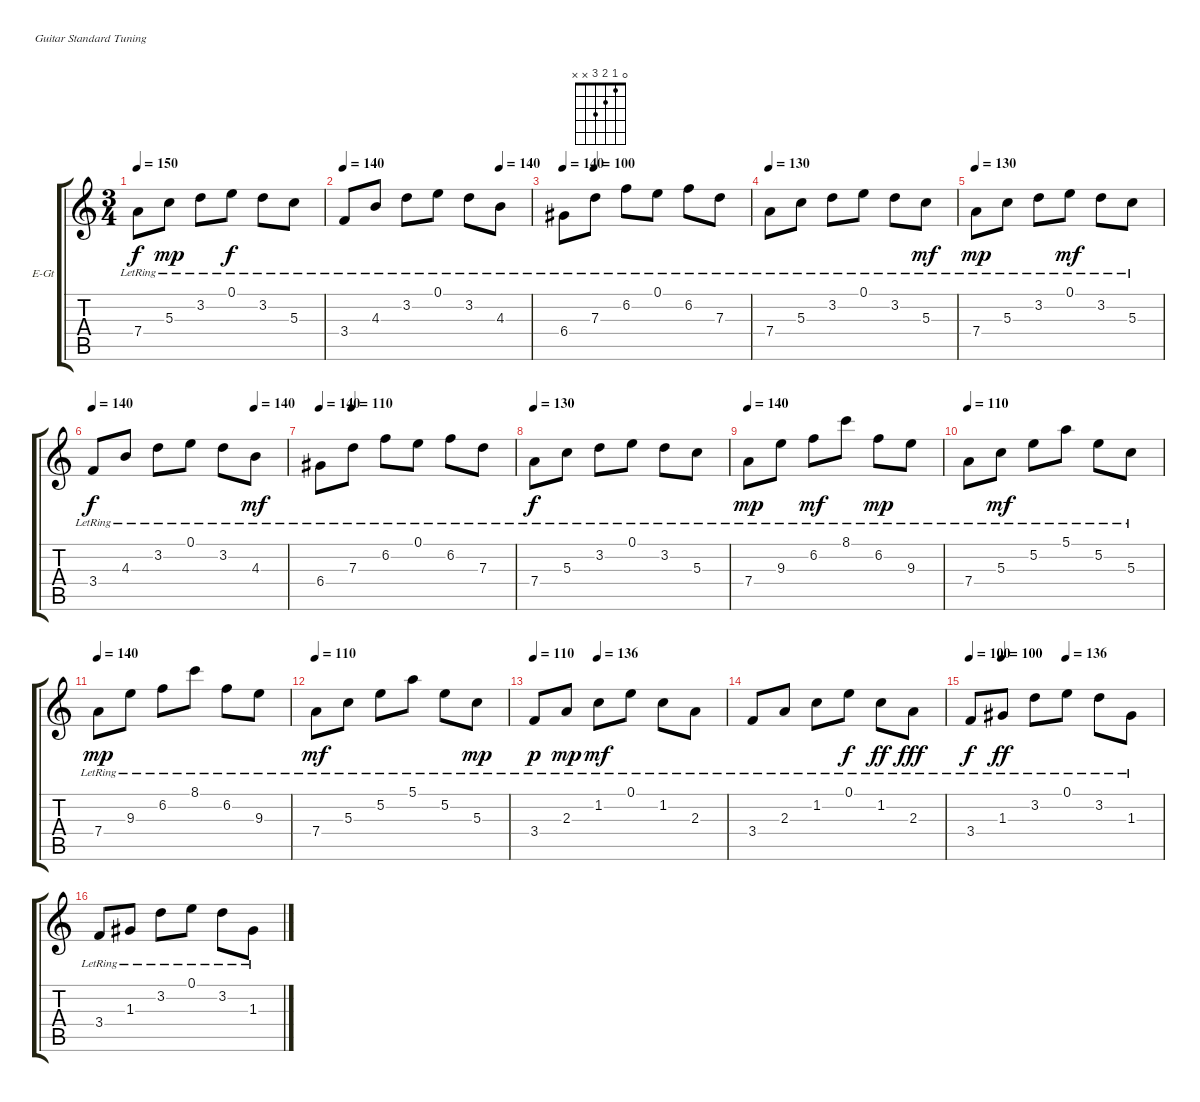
\bracketExtendMode groupsimilarinstruments
\firstSystemTrackNameOrientation horizontal
\otherSystemsTrackNameOrientation horizontal
\track ("Gibson Chet Atkins CE Wine Red" "E-Gt") {instrument electricguitarjazz}
\staff {score tabs}
\tuning (E4 B3 G3 D3 A2 E2)
\chord ("" 2 3 5 7 x x) {firstfret 3}
\chord ("" 2 3 4 3 x x) {firstfret 3}
\chord ("" 5 6 7 6 x x) {firstfret 6}
\chord ("" 8 6 9 7 x x) {firstfret 6}
\chord ("" 5 5 5 7 x x) {firstfret 5}
\chord ("" 0 1 2 3 x x)
\ts (3 4)
\tempo 150
\clef g2
\ks c
7.4{lr}.8{ch "" dy f instrument electricguitarjazz} 5.3{lr}.8{dy mp} 3.2{lr}.8 0.1{lr}.8{dy f} 3.2{lr}.8 5.3{lr}.8 |
\tempo 140
\tempo (140 0.833333)
3.4{lr}.8{ch ""} 4.3{lr}.8 3.2{lr}.8 0.1{lr}.8 3.2{lr}.8 4.3{lr}.8 |
\tempo 140
\tempo (100 0.166667)
6.4{lr}.8{ch ""} 7.3{lr}.8 6.2{lr}.8 0.1{lr}.8 6.2{lr}.8 7.3{lr}.8 |
\tempo 130
7.4{lr}.8 5.3{lr}.8 3.2{lr}.8 0.1{lr}.8 3.2{lr}.8 5.3{lr}.8{dy mf} |
\tempo 130
7.4{lr}.8{dy mp} 5.3{lr}.8 3.2{lr}.8 0.1{lr}.8{dy mf} 3.2{lr}.8 5.3{lr}.8 |
\tempo 140
\tempo (140 0.833333)
3.4{lr}.8{dy f} 4.3{lr}.8 3.2{lr}.8 0.1{lr}.8 3.2{lr}.8 4.3{lr}.8{dy mf} |
\tempo 140
\tempo (110 0.166667)
6.4{lr}.8 7.3{lr}.8 6.2{lr}.8 0.1{lr}.8 6.2{lr}.8 7.3{lr}.8 |
\tempo 130
7.4{lr}.8{dy f} 5.3{lr}.8 3.2{lr}.8 0.1{lr}.8 3.2{lr}.8 5.3{lr}.8 |
\tempo 140
7.4{lr}.8{ch "" dy mp} 9.3{lr}.8 6.2{lr}.8{dy mf} 8.1{lr}.8 6.2{lr}.8{dy mp} 9.3{lr}.8 |
\tempo 110
7.4{lr}.8{ch ""} 5.3{lr}.8{dy mf} 5.2{lr}.8 5.1{lr}.8 5.2{lr}.8 5.3{lr}.8 |
\tempo 140
7.4{lr}.8{dy mp} 9.3{lr}.8 6.2{lr}.8 8.1{lr}.8 6.2{lr}.8 9.3{lr}.8 |
\tempo 110
7.4{lr}.8{dy mf} 5.3{lr}.8 5.2{lr}.8 5.1{lr}.8 5.2{lr}.8 5.3{lr}.8{dy mp} |
\tempo 110
\tempo (136 0.333333)
3.4{lr}.8{ch "" dy p} 2.3{lr}.8{dy mp} 1.2{lr}.8{dy mf} 0.1{lr}.8 1.2{lr}.8 2.3{lr}.8 |
3.4{lr}.8 2.3{lr}.8 1.2{lr}.8 0.1{lr}.8{dy f} 1.2{lr}.8{dy ff} 2.3{lr}.8{dy fff} |
\tempo 100
\tempo (100 0.166667)
\tempo (136 0.5)
3.4{lr}.8{ch "" dy f} 1.3{lr}.8{dy ff} 3.2{lr}.8 0.1{lr}.8 3.2{lr}.8 1.3{lr}.8 |
3.4{lr}.8 1.3{lr}.8 3.2{lr}.8 0.1{lr}.8 3.2{lr}.8 1.3{lr}.8
